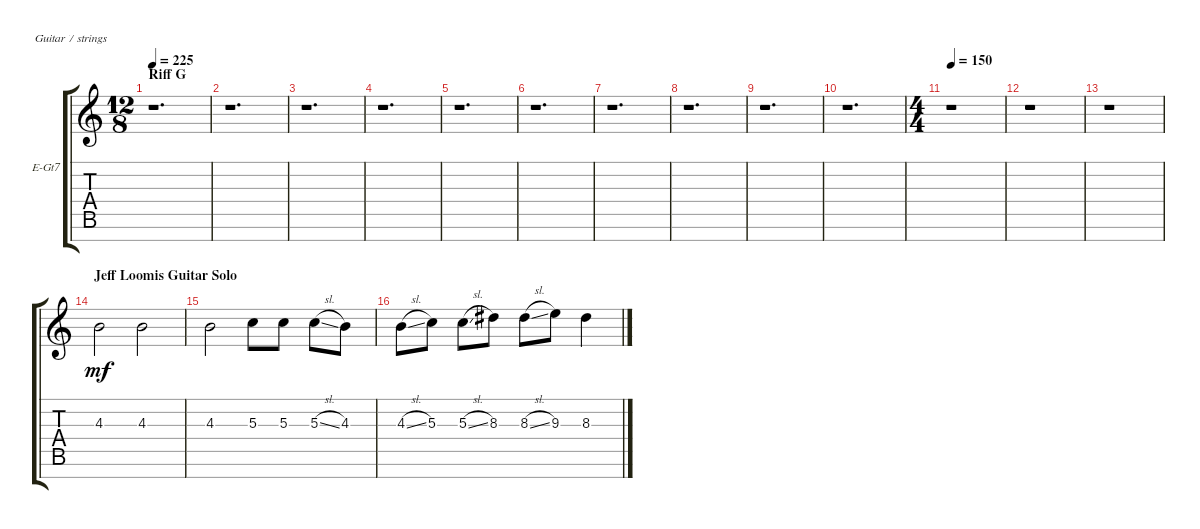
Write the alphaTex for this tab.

\defaultSystemsLayout 4
\bracketExtendMode groupsimilarinstruments
\firstSystemTrackNameOrientation horizontal
\otherSystemsTrackNameOrientation horizontal
\track ("Lead Guitar" "E-Gt7") {instrument distortionguitar}
\staff {score tabs}
\tuning (E4 B3 G3 D3 A2 E2 B1)
\ts (12 8)
\section ("" "Riff G")
\tempo 225
\clef g2
\ks c
r.1{d dy mf} |
r.1{d} |
r.1{d} |
r.1{d} |
r.1{d} |
r.1{d} |
r.1{d} |
r.1{d} |
r.1{d} |
r.1{d} |
\ts (4 4)
\tempo (150 0.0208333)
r.1 |
r.1 |
r.1 |
\section ("" "Jeff Loomis Guitar Solo")
4.3.2 4.3.2 |
4.3.2 5.3.8 5.3.8 5.3{sl}.8 4.3.8 |
4.3{sl}.8 5.3.8 5.3{sl}.8 8.3.8 8.3{sl}.8 9.3.8 8.3.4
